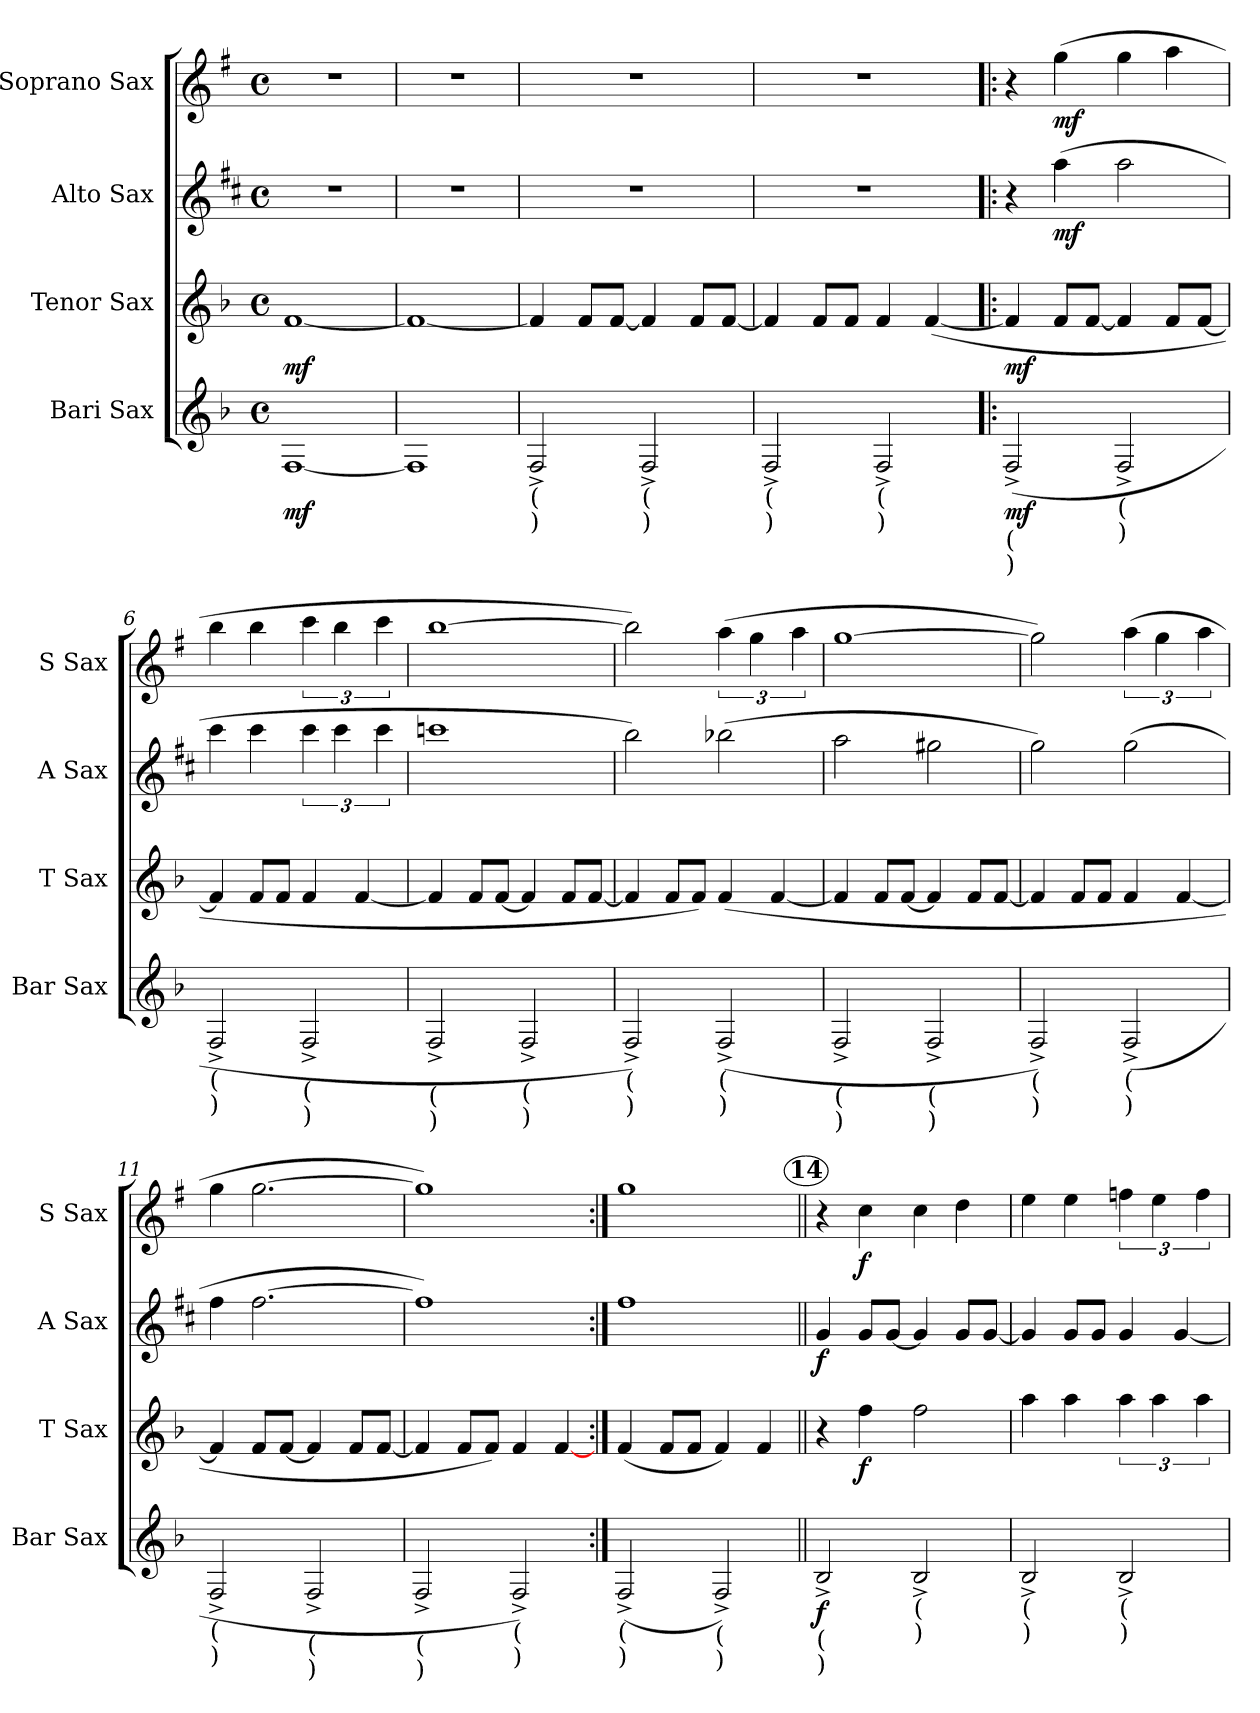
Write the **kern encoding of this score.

**kern	**dynam	**kern	**dynam	**kern	**dynam	**kern	**dynam
*part4	*part4	*part3	*part3	*part2	*part2	*part1	*part1
*staff4	*staff4	*staff3	*staff3	*staff2	*staff2	*staff1	*staff1
*I"Bari Sax	*	*I"Tenor Sax	*	*I"Alto Sax	*	*I"Soprano Sax	*
*I'Bar Sax	*	*I'T Sax	*	*I'A Sax	*	*I'S Sax	*
*clefG2	*	*clefG2	*	*clefG2	*	*clefG2	*
*ITrd12c21	*	*ITrd8c14	*	*ITrd5c9	*	*ITrd1c2	*
*k[b-]	*	*k[b-]	*	*k[b-]	*	*k[b-]	*
*F:	*	*F:	*	*F:	*	*F:	*
*M4/4	*	*M4/4	*	*M4/4	*	*M4/4	*
*met(c)	*	*met(c)	*	*met(c)	*	*met(c)	*
=1	=1	=1	=1	=1	=1	=1	=1
!	!LO:DY:b	!	!LO:DY:b	!	!	!	!
[1FF	mf	[1F	mf	1r	.	1r	.
=2	=2	=2	=2	=2	=2	=2	=2
1FF]	.	1F_	.	1r	.	1r	.
=3	=3	=3	=3	=3	=3	=3	=3
!LO:TX:b:t=(	!	!	!	!	!	!	!
!LO:TX:b:t=)	!	!	!	!	!	!	!
2FF^</	.	4F/]	.	1r	.	1r	.
.	.	8F/L	.	.	.	.	.
.	.	[8F/J	.	.	.	.	.
!LO:TX:b:t=(	!	!	!	!	!	!	!
!LO:TX:b:t=)	!	!	!	!	!	!	!
2FF^</	.	4F/]	.	.	.	.	.
.	.	8F/L	.	.	.	.	.
.	.	[8F/J	.	.	.	.	.
=4	=4	=4	=4	=4	=4	=4	=4
!LO:TX:b:t=(	!	!	!	!	!	!	!
!LO:TX:b:t=)	!	!	!	!	!	!	!
2FF^</	.	4F/]	.	1r	.	1r	.
.	.	8F/L	.	.	.	.	.
.	.	8F/J	.	.	.	.	.
!LO:TX:b:t=(	!	!	!	!	!	!	!
!LO:TX:b:t=)	!	!	!	!	!	!	!
2FF^</	.	4F/	.	.	.	.	.
.	.	(<[4F/	.	.	.	.	.
!!LO:PB:g=z
=5!|:	=5!|:	=5!|:	=5!|:	=5!|:	=5!|:	=5!|:	=5!|:
!LO:TX:b:t=(	!	!	!	!	!	!	!
!LO:TX:b:t=)	!	!	!	!	!	!	!
!	!LO:DY:b	!	!LO:DY:b	!	!	!	!
(2FF^</	mf	4F/]	mf	4r	.	4r	.
!	!	!	!	!	!LO:DY:b	!	!LO:DY:b
.	.	8F/L	.	(>4cc\	mf	(>4ff\	mf
.	.	[8F/J	.	.	.	.	.
!LO:TX:b:t=(	!	!	!	!	!	!	!
!LO:TX:b:t=)	!	!	!	!	!	!	!
2FF^</	.	4F/]	.	2cc\	.	4ff\	.
.	.	8F/L	.	.	.	4gg\	.
.	.	[8F/J	.	.	.	.	.
=6	=6	=6	=6	=6	=6	=6	=6
!LO:TX:b:t=(	!	!	!	!	!	!	!
!LO:TX:b:t=)	!	!	!	!	!	!	!
2FF^</	.	4F/]	.	4ee\	.	4aa\	.
.	.	8F/L	.	4ee\	.	4aa\	.
.	.	8F/J	.	.	.	.	.
!LO:TX:b:t=(	!	!	!	!	!	!	!
!LO:TX:b:t=)	!	!	!	!	!	!	!
2FF^</	.	4F/	.	6ee\	.	6bb-\	.
.	.	.	.	6ee\	.	6aa\	.
.	.	[4F/	.	.	.	.	.
.	.	.	.	6ee\	.	6bb-\	.
=7	=7	=7	=7	=7	=7	=7	=7
!LO:TX:b:t=(	!	!	!	!	!	!	!
!LO:TX:b:t=)	!	!	!	!	!	!	!
2FF^</	.	4F/]	.	1ee-X	.	[1aa	.
.	.	8F/L	.	.	.	.	.
.	.	[8F/J	.	.	.	.	.
!LO:TX:b:t=(	!	!	!	!	!	!	!
!LO:TX:b:t=)	!	!	!	!	!	!	!
2FF^</	.	4F/]	.	.	.	.	.
.	.	8F/L	.	.	.	.	.
.	.	[8F/J	.	.	.	.	.
=8	=8	=8	=8	=8	=8	=8	=8
!LO:TX:b:t=(	!	!	!	!	!	!	!
!LO:TX:b:t=)	!	!	!	!	!	!	!
2FF^</)	.	4F/]	.	2dd\)	.	2aa\])	.
.	.	8F/L	.	.	.	.	.
.	.	8F/J)	.	.	.	.	.
!LO:TX:b:t=(	!	!	!	!	!	!	!
!LO:TX:b:t=)	!	!	!	!	!	!	!
(2FF^</	.	(<4F/	.	(>2dd-X\	.	(>6gg\	.
.	.	.	.	.	.	6ff\	.
.	.	[4F/	.	.	.	.	.
.	.	.	.	.	.	6gg\	.
=9	=9	=9	=9	=9	=9	=9	=9
!LO:TX:b:t=(	!	!	!	!	!	!	!
!LO:TX:b:t=)	!	!	!	!	!	!	!
2FF^</	.	4F/]	.	2cc\	.	[1ff	.
.	.	8F/L	.	.	.	.	.
.	.	[8F/J	.	.	.	.	.
!LO:TX:b:t=(	!	!	!	!	!	!	!
!LO:TX:b:t=)	!	!	!	!	!	!	!
2FF^</	.	4F/]	.	2bn\	.	.	.
.	.	8F/L	.	.	.	.	.
.	.	[8F/J	.	.	.	.	.
=10	=10	=10	=10	=10	=10	=10	=10
!LO:TX:b:t=(	!	!	!	!	!	!	!
!LO:TX:b:t=)	!	!	!	!	!	!	!
2FF^</)	.	4F/]	.	2b-i\)	.	2ff\])	.
.	.	8F/L	.	.	.	.	.
.	.	8F/J	.	.	.	.	.
!LO:TX:b:t=(	!	!	!	!	!	!	!
!LO:TX:b:t=)	!	!	!	!	!	!	!
(2FF^</	.	4F/	.	(>2b-\	.	(6gg\	.
.	.	.	.	.	.	6ff\	.
.	.	[4F/	.	.	.	.	.
.	.	.	.	.	.	6gg\	.
=11	=11	=11	=11	=11	=11	=11	=11
!LO:TX:b:t=(	!	!	!	!	!	!	!
!LO:TX:b:t=)	!	!	!	!	!	!	!
2FF^</	.	4F/]	.	4a\	.	4ff\	.
.	.	8F/L	.	[2.a\	.	[2.ff\	.
.	.	[8F/J	.	.	.	.	.
!LO:TX:b:t=(	!	!	!	!	!	!	!
!LO:TX:b:t=)	!	!	!	!	!	!	!
2FF^</	.	4F/]	.	.	.	.	.
.	.	8F/L	.	.	.	.	.
.	.	[8F/J	.	.	.	.	.
=12	=12	=12	=12	=12	=12	=12	=12
!LO:TX:b:t=(	!	!	!	!	!	!	!
!LO:TX:b:t=)	!	!	!	!	!	!	!
2FF^</	.	4F/]	.	1a])	.	1ff])	.
.	.	8F/L	.	.	.	.	.
.	.	8F/J)	.	.	.	.	.
!LO:TX:b:t=(	!	!	!	!	!	!	!
!LO:TX:b:t=)	!	!	!	!	!	!	!
2FF^</)	.	4F/	.	.	.	.	.
.	.	[4F/	.	.	.	.	.
=13:|!	=13:|!	=13:|!	=13:|!	=13:|!	=13:|!	=13:|!	=13:|!
!LO:TX:b:t=(	!	!	!	!	!	!	!
!LO:TX:b:t=)	!	!	!	!	!	!	!
(>2FF^</	.	(<4F/	.	1a	.	1ff	.
.	.	8F/L	.	.	.	.	.
.	.	8F/J	.	.	.	.	.
!LO:TX:b:t=(	!	!	!	!	!	!	!
!LO:TX:b:t=)	!	!	!	!	!	!	!
2FF^</)	.	4F/)	.	.	.	.	.
.	.	4F/	.	.	.	.	.
!!LO:LB:g=z
!!LO:REH:place=s1:a:enc=circle:fs=12:t=14
=14||	=14||	=14||	=14||	=14||	=14||	=14||	=14||
!LO:TX:b:t=(	!	!	!	!	!	!	!
!LO:TX:b:t=)	!	!	!	!	!	!	!
!	!LO:DY:b	!	!	!	!LO:DY:b	!	!
2BB-^</	f	4r	.	4B-/	f	4r	.
!	!	!	!LO:DY:b	!	!	!	!LO:DY:b
.	.	4f\	f	8B-/L	.	4b-\	f
.	.	.	.	[8B-/J	.	.	.
!LO:TX:b:t=(	!	!	!	!	!	!	!
!LO:TX:b:t=)	!	!	!	!	!	!	!
2BB-^</	.	2f\	.	4B-/]	.	4b-\	.
.	.	.	.	8B-/L	.	4cc\	.
.	.	.	.	[8B-/J	.	.	.
=15	=15	=15	=15	=15	=15	=15	=15
!LO:TX:b:t=(	!	!	!	!	!	!	!
!LO:TX:b:t=)	!	!	!	!	!	!	!
2BB-^</	.	4a\	.	4B-/]	.	4dd\	.
.	.	4a\	.	8B-/L	.	4dd\	.
.	.	.	.	8B-/J	.	.	.
!LO:TX:b:t=(	!	!	!	!	!	!	!
!LO:TX:b:t=)	!	!	!	!	!	!	!
2BB-^</	.	6a\	.	4B-/	.	6ee-X\	.
.	.	6a\	.	.	.	6dd\	.
.	.	.	.	[4B-/	.	.	.
.	.	6a\	.	.	.	6ee-\	.
=	=	=	=	=	=	=	=
*-	*-	*-	*-	*-	*-	*-	*-
